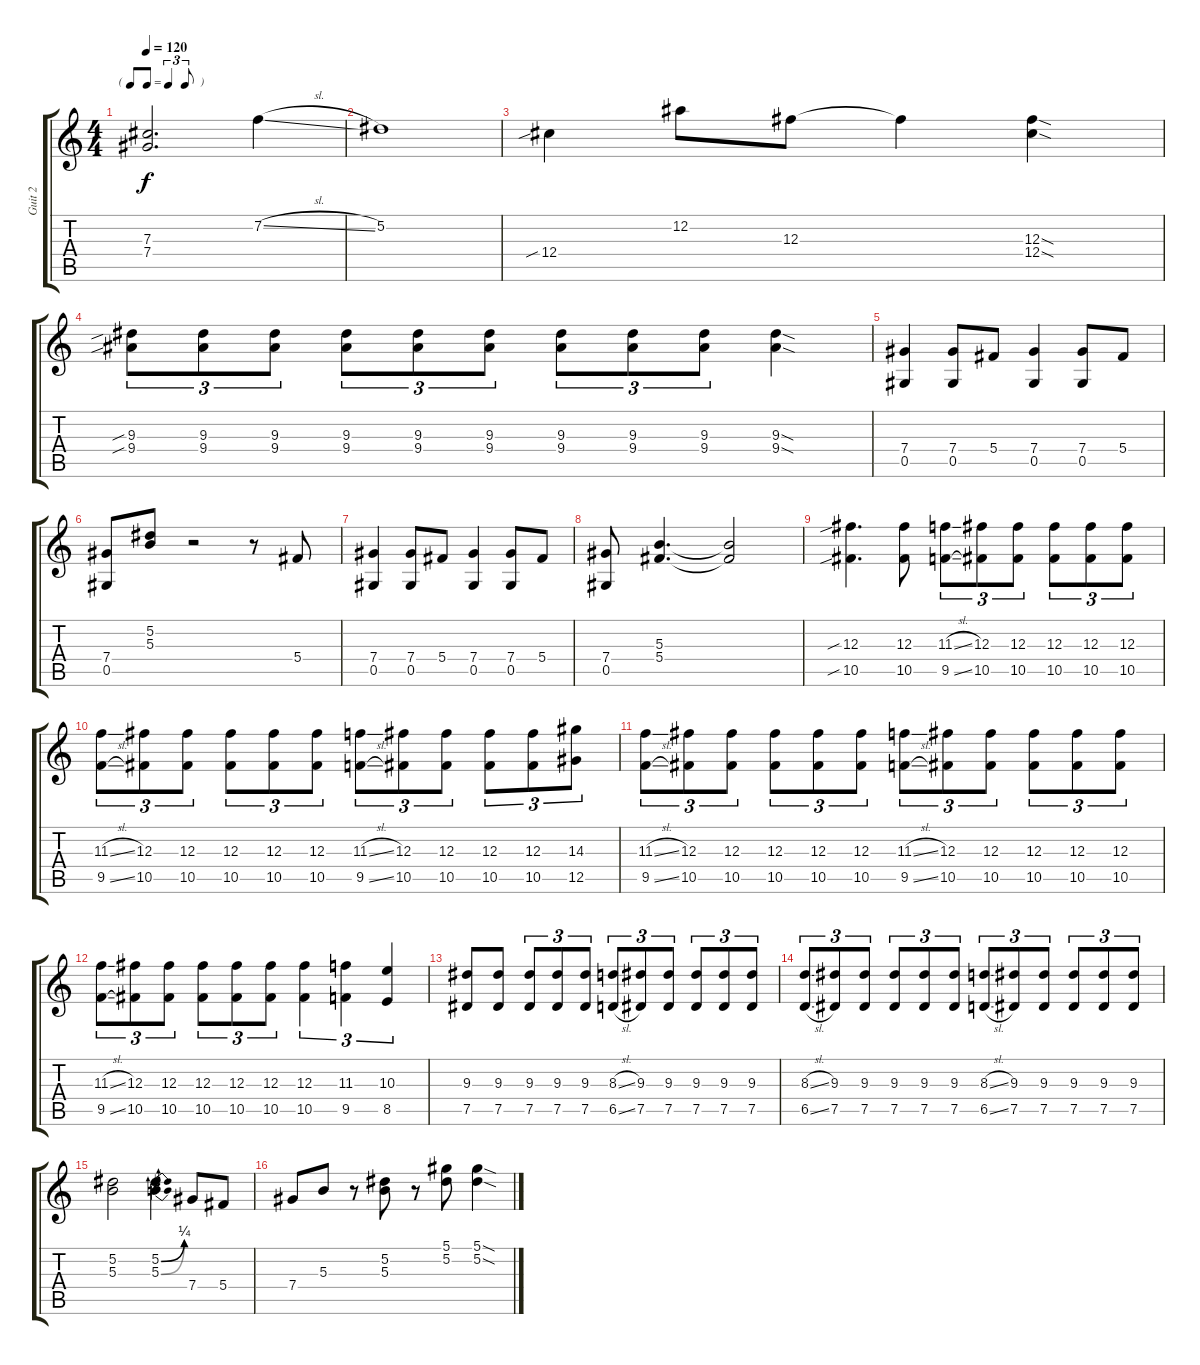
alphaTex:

\track ("Guit 2" "Guit 2") {instrument distortionguitar}
\staff {score tabs}
\tuning (Eb4 Bb3 Gb3 Db3 Ab2 Eb2) {hide}
\ts (4 4)
\tf triplet8th
\tempo 120
\clef g2
\ks c
(7.3 7.4).2{d dy f} 7.2{sl}.4 |
5.2.1 |
12.4{sib}.4 12.2.8 12.3.8 12.3{t}.4 (12.3{sod} 12.4{sod}).4 |
(9.3{sib} 9.4{sib}).8{tu (3 2)} (9.3 9.4).8{tu (3 2)} (9.3 9.4).8{tu (3 2)} (9.3 9.4).8{tu (3 2)} (9.3 9.4).8{tu (3 2)} (9.3 9.4).8{tu (3 2)} (9.3 9.4).8{tu (3 2)} (9.3 9.4).8{tu (3 2)} (9.3 9.4).8{tu (3 2)} (9.3{sod} 9.4{sod}).4 |
(7.4 0.5).4 (7.4 0.5).8 5.4.8 (7.4 0.5).4 (7.4 0.5).8 5.4.8 |
(7.4 0.5).8 (5.2 5.3).8 r.2 r.8 5.4.8 |
(7.4 0.5).4 (7.4 0.5).8 5.4.8 (7.4 0.5).4 (7.4 0.5).8 5.4.8 |
(7.4 0.5).8 (5.3 5.4).4{d} (5.3{t} 5.4{t}).2 |
(12.3{sib} 10.5{sib}).4{d} (12.3 10.5).8 (11.3{sl} 9.5{sl}).8{tu (3 2)} (12.3 10.5).8{tu (3 2)} (12.3 10.5).8{tu (3 2)} (12.3 10.5).8{tu (3 2)} (12.3 10.5).8{tu (3 2)} (12.3 10.5).8{tu (3 2)} |
(11.3{sl} 9.5{sl}).8{tu (3 2)} (12.3 10.5).8{tu (3 2)} (12.3 10.5).8{tu (3 2)} (12.3 10.5).8{tu (3 2)} (12.3 10.5).8{tu (3 2)} (12.3 10.5).8{tu (3 2)} (11.3{sl} 9.5{sl}).8{tu (3 2)} (12.3 10.5).8{tu (3 2)} (12.3 10.5).8{tu (3 2)} (12.3 10.5).8{tu (3 2)} (12.3 10.5).8{tu (3 2)} (14.3 12.5).8{tu (3 2)} |
(11.3{sl} 9.5{sl}).8{tu (3 2)} (12.3 10.5).8{tu (3 2)} (12.3 10.5).8{tu (3 2)} (12.3 10.5).8{tu (3 2)} (12.3 10.5).8{tu (3 2)} (12.3 10.5).8{tu (3 2)} (11.3{sl} 9.5{sl}).8{tu (3 2)} (12.3 10.5).8{tu (3 2)} (12.3 10.5).8{tu (3 2)} (12.3 10.5).8{tu (3 2)} (12.3 10.5).8{tu (3 2)} (12.3 10.5).8{tu (3 2)} |
(11.3{sl} 9.5{sl}).8{tu (3 2)} (12.3 10.5).8{tu (3 2)} (12.3 10.5).8{tu (3 2)} (12.3 10.5).8{tu (3 2)} (12.3 10.5).8{tu (3 2)} (12.3 10.5).8{tu (3 2)} (12.3 10.5).4{tu (3 2)} (11.3 9.5).4{tu (3 2)} (10.3 8.5).4{tu (3 2)} |
(9.3 7.5).8 (9.3 7.5).8 (9.3 7.5).8{tu (3 2)} (9.3 7.5).8{tu (3 2)} (9.3 7.5).8{tu (3 2)} (8.3{sl} 6.5{sl}).8{tu (3 2)} (9.3 7.5).8{tu (3 2)} (9.3 7.5).8{tu (3 2)} (9.3 7.5).8{tu (3 2)} (9.3 7.5).8{tu (3 2)} (9.3 7.5).8{tu (3 2)} |
(8.3{sl} 6.5{sl}).8{tu (3 2)} (9.3 7.5).8{tu (3 2)} (9.3 7.5).8{tu (3 2)} (9.3 7.5).8{tu (3 2)} (9.3 7.5).8{tu (3 2)} (9.3 7.5).8{tu (3 2)} (8.3{sl} 6.5{sl}).8{tu (3 2)} (9.3 7.5).8{tu (3 2)} (9.3 7.5).8{tu (3 2)} (9.3 7.5).8{tu (3 2)} (9.3 7.5).8{tu (3 2)} (9.3 7.5).8{tu (3 2)} |
(5.2 5.3).2 (5.2{be (bend 0 0 60 1)} 5.3{be (bend 0 0 60 1)}).4 7.4.8 5.4.8 |
7.4.8 5.3.8 r.8 (5.2 5.3).8 r.8 (5.1 5.2).8 (5.1{sod} 5.2{sod}).4
